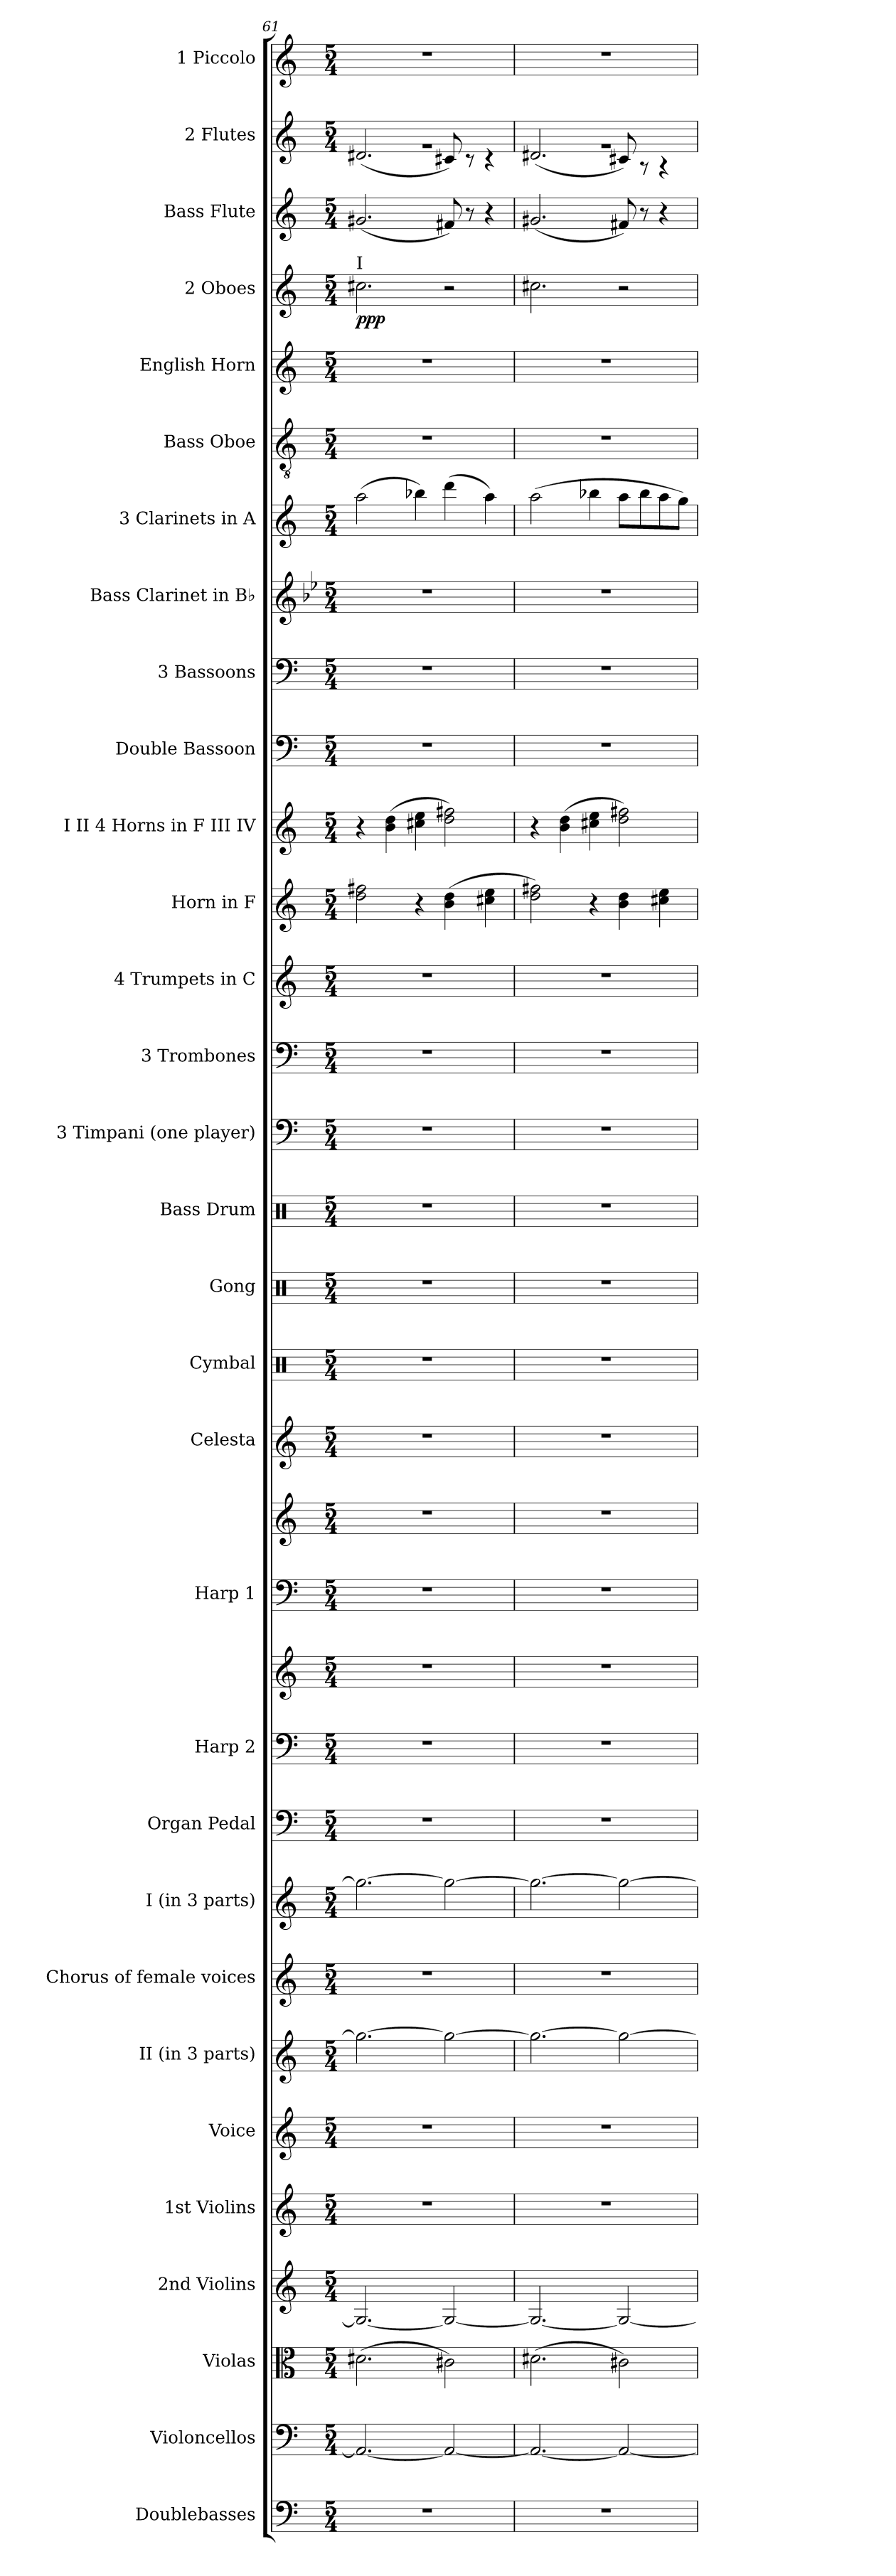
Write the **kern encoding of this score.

**kern	**kern	**kern	**kern	**kern	**kern	**kern	**kern	**kern	**kern	**kern	**kern	**kern	**kern	**kern	**kern	**kern	**kern	**kern	**kern	**kern	**kern	**kern	**kern	**kern	**kern	**kern	**kern	**kern	**kern	**dynam	**kern	**kern	**kern
*part31	*part30	*part29	*part28	*part27	*part26	*part25	*part24	*part23	*part22	*part21	*part21	*part20	*part20	*part19	*part18	*part17	*part16	*part15	*part14	*part13	*part12	*part11	*part10	*part9	*part8	*part7	*part6	*part5	*part4	*part4	*part3	*part2	*part1
*staff33	*staff32	*staff31	*staff30	*staff29	*staff28	*staff27	*staff26	*staff25	*staff24	*staff23	*staff22	*staff21	*staff20	*staff19	*staff18	*staff17	*staff16	*staff15	*staff14	*staff13	*staff12	*staff11	*staff10	*staff9	*staff8	*staff7	*staff6	*staff5	*staff4	*staff4	*staff3	*staff2	*staff1
*I"Doublebasses	*I"Violoncellos	*I"Violas	*I"2nd Violins	*I"1st Violins	*I"Voice	*I"II (in 3 parts)	*I"Chorus of female voices	*I"I (in 3 parts)	*I"Organ Pedal	*I"Harp 2	*	*I"Harp 1	*	*I"Celesta	*I"Cymbal	*I"Gong	*I"Bass Drum	*I"3 Timpani (one player)	*I"3 Trombones	*I"4 Trumpets in C	*I"Horn in F	*I"I  II 4 Horns in F                 III  IV	*I"Double Bassoon	*I"3 Bassoons	*I"Bass Clarinet in B♭	*I"3 Clarinets in A	*I"Bass Oboe	*I"English Horn	*I"2 Oboes	*	*I"Bass Flute	*I"2 Flutes	*I"1 Piccolo
*I'Db.	*I'Vc.	*I'Vas.	*	*I'Vns.	*	*	*I'Ch	*	*I'Org. Ped.	*	*	*	*	*I'Cel.	*I'Cym.	*I'Go.	*I'B. Dr.	*I'Timp.	*I'Trb.	*I'Trp.	*I'Hn	*I'Hrn.	*I'Dbn.	*I'Bn.	*I'Bcl.	*I'Cl.	*I'Bass Ob.	*I'E. H.	*I'Ob.	*	*I'Bass Fl.	*I'Fl.	*I'Picc.
*clefF4	*clefF4	*clefC3	*clefG2	*clefG2	*clefG2	*clefG2	*clefG2	*clefG2	*clefF4	*clefF4	*clefG2	*clefF4	*clefG2	*clefG2	*clefX	*clefX	*clefX	*clefF4	*clefF4	*clefG2	*clefG2	*clefG2	*clefF4	*clefF4	*clefG2	*clefG2	*clefGv2	*clefG2	*clefG2	*	*clefG2	*clefG2	*clefG2
*ITrd7c12	*	*	*	*	*	*	*	*	*	*	*	*	*	*ITrd-7c-12	*	*	*	*	*	*	*ITrd4c7	*ITrd4c7	*ITrd7c12	*	*ITrd8c14	*ITrd2c3	*	*ITrd4c7	*	*	*ITrd3c5	*	*ITrd-7c-12
*k[]	*k[]	*k[]	*k[]	*k[]	*k[]	*k[]	*k[]	*k[]	*k[]	*k[]	*k[]	*k[]	*k[]	*k[]	*k[]	*k[]	*k[]	*k[]	*k[]	*k[]	*k[b-]	*k[b-]	*k[]	*k[]	*k[b-e-]	*k[f#c#g#]	*k[]	*k[b-]	*k[]	*	*k[f#]	*k[]	*k[]
*M5/4	*M5/4	*M5/4	*M5/4	*M5/4	*M5/4	*M5/4	*M5/4	*M5/4	*M5/4	*M5/4	*M5/4	*M5/4	*M5/4	*M5/4	*M5/4	*M5/4	*M5/4	*M5/4	*M5/4	*M5/4	*M5/4	*M5/4	*M5/4	*M5/4	*M5/4	*M5/4	*M5/4	*M5/4	*M5/4	*	*M5/4	*M5/4	*M5/4
=61	=61	=61	=61	=61	=61	=61	=61	=61	=61	=61	=61	=61	=61	=61	=61	=61	=61	=61	=61	=61	=61	=61	=61	=61	=61	=61	=61	=61	=61	=61	=61	=61	=61
*	*	*	*	*	*	*	*	*	*	*	*	*	*	*	*	*	*	*	*	*	*	*	*	*	*	*	*	*	*	*	*	*^	*
!	!	!	!	!	!	!	!	!	!	!	!	!	!	!	!	!	!	!	!	!	!	!	!	!	!	!	!	!	!LO:TX:a:t=I	!	!	!	!	!
!	!	!	!	!	!	!	!	!	!	!	!	!	!	!	!	!	!	!	!	!	!	!	!	!	!	!	!	!	!	!LO:DY:b	!	!	!	!
4%5r	2.AA/_	(2.d#X\	2.G/_	4%5r	4%5r	2.gg\_	4%5r	2.gg\_	4%5r	4%5r	4%5r	4%5r	4%5r	4%5r	4%5r	4%5r	4%5r	4%5r	4%5r	4%5r	2g\ 2bn\	4r	4%5r	4%5r	4%5r	(2ff#\	4%5r	4%5r	2.cc#X\	ppp	(2.d#X/	4%5rg	(2.d#X!/	4%5r
.	.	.	.	.	.	.	.	.	.	.	.	.	.	.	.	.	.	.	.	.	.	(>4e\ 4g\	.	.	.	.	.	.	.	.	.	.	.	.
.	.	.	.	.	.	.	.	.	.	.	.	.	.	.	.	.	.	.	.	.	4r	4f#X\ 4a\	.	.	.	4ggn\)	.	.	.	.	.	.	.	.
.	2AA/_	2c#X\)	2G/_	.	.	2gg\_	.	2gg\_	.	.	.	.	.	.	.	.	.	.	.	.	(>4e\ 4g\	2g\ 2bn\)	.	.	.	(4bb\	.	.	2r	.	8c#X/)	.	8c#X!/)	.
.	.	.	.	.	.	.	.	.	.	.	.	.	.	.	.	.	.	.	.	.	.	.	.	.	.	.	.	.	.	.	8r	.	8r	.
.	.	.	.	.	.	.	.	.	.	.	.	.	.	.	.	.	.	.	.	.	4f#X\ 4a\	.	.	.	.	4ff#\)	.	.	.	.	4r	.	4r	.
=62	=62	=62	=62	=62	=62	=62	=62	=62	=62	=62	=62	=62	=62	=62	=62	=62	=62	=62	=62	=62	=62	=62	=62	=62	=62	=62	=62	=62	=62	=62	=62	=62	=62	=62
4%5r	2.AA/_	(2.d#X\	2.G/_	4%5r	4%5r	2.gg\_	4%5r	2.gg\_	4%5r	4%5r	4%5r	4%5r	4%5r	4%5r	4%5r	4%5r	4%5r	4%5r	4%5r	4%5r	2g\ 2bn\)	4r	4%5r	4%5r	4%5r	(2ff#\	4%5r	4%5r	2.cc#X\	.	(2.d#X/	4%5rg	(2.d#X!/	4%5r
.	.	.	.	.	.	.	.	.	.	.	.	.	.	.	.	.	.	.	.	.	.	(>4e\ 4g\	.	.	.	.	.	.	.	.	.	.	.	.
.	.	.	.	.	.	.	.	.	.	.	.	.	.	.	.	.	.	.	.	.	4r	4f#X\ 4a\	.	.	.	4ggn\	.	.	.	.	.	.	.	.
.	2AA/_	2c#X\)	2G/_	.	.	2gg\_	.	2gg\_	.	.	.	.	.	.	.	.	.	.	.	.	4e\ 4g\	2g\ 2bn\)	.	.	.	8ff#\L	.	.	2r	.	8c#X/)	.	8c#X!/)	.
.	.	.	.	.	.	.	.	.	.	.	.	.	.	.	.	.	.	.	.	.	.	.	.	.	.	8gg\	.	.	.	.	8r	.	8r	.
.	.	.	.	.	.	.	.	.	.	.	.	.	.	.	.	.	.	.	.	.	4f#X\ 4a\	.	.	.	.	8ff#\	.	.	.	.	4r	.	4r	.
.	.	.	.	.	.	.	.	.	.	.	.	.	.	.	.	.	.	.	.	.	.	.	.	.	.	8ee\J)	.	.	.	.	.	.	.	.
*	*	*	*	*	*	*	*	*	*	*	*	*	*	*	*	*	*	*	*	*	*	*	*	*	*	*	*	*	*	*	*	*v	*v	*
=	=	=	=	=	=	=	=	=	=	=	=	=	=	=	=	=	=	=	=	=	=	=	=	=	=	=	=	=	=	=	=	=	=
*-	*-	*-	*-	*-	*-	*-	*-	*-	*-	*-	*-	*-	*-	*-	*-	*-	*-	*-	*-	*-	*-	*-	*-	*-	*-	*-	*-	*-	*-	*-	*-	*-	*-
